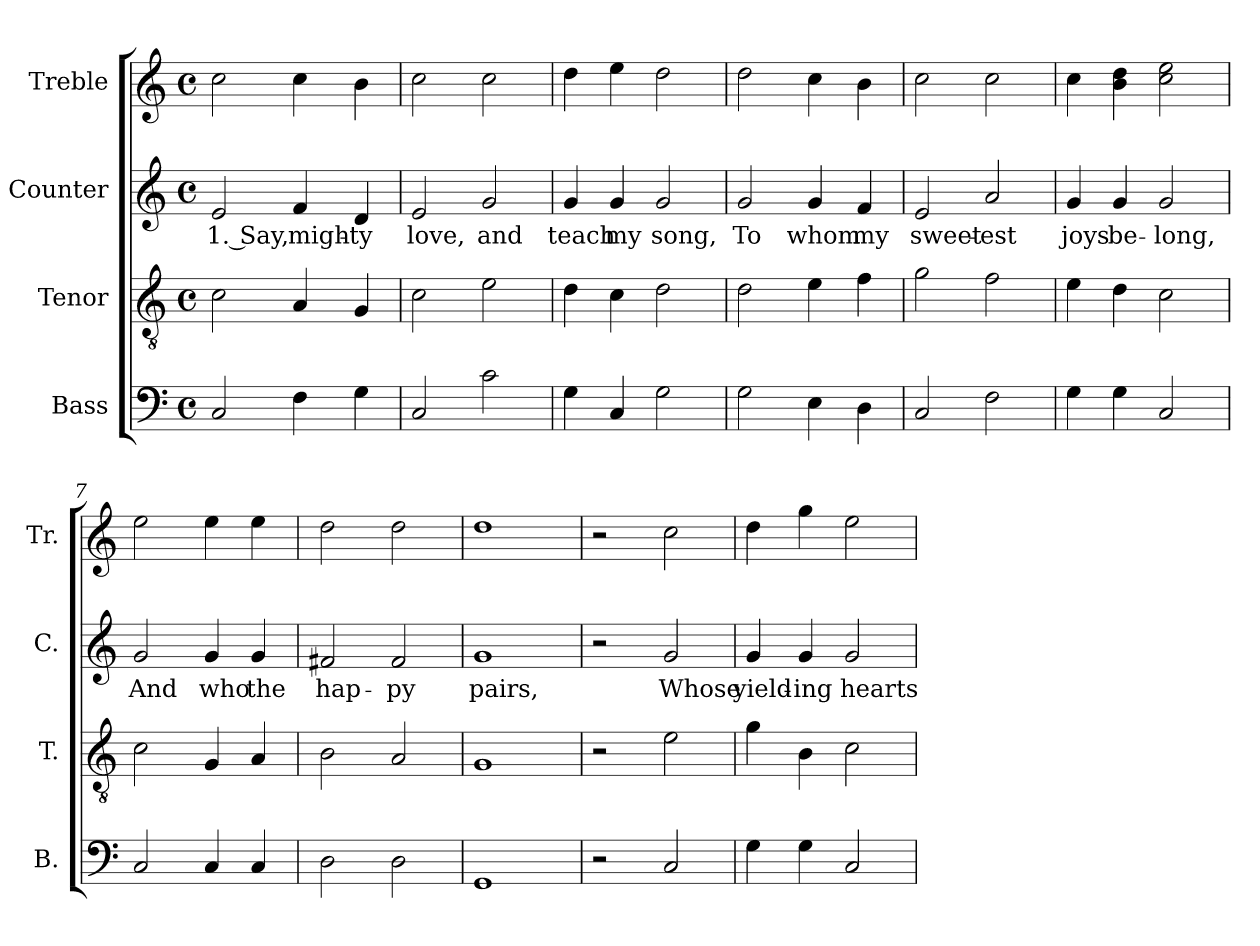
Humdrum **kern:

**kern	**kern	**kern	**text	**kern
*part4	*part3	*part2	*part2	*part1
*staff4	*staff3	*staff2	*staff2	*staff1
*I"Bass	*I"Tenor	*I"Counter	*	*I"Treble
*I'B.	*I'T.	*I'C.	*	*I'Tr.
*clefF4	*clefGv2	*clefG2	*	*clefG2
*k[]	*k[]	*k[]	*	*k[]
*C:	*C:	*C:	*	*C:
*M4/4	*M4/4	*M4/4	*	*M4/4
*met(c)	*met(c)	*met(c)	*	*met(c)
=1	=1	=1	=1	=1
2C/	2c\	2e/	1. Say,	2cc\
4F\	4A/	4f/	migh-	4cc\
4G\	4G/	4d/	-ty	4b\
=2	=2	=2	=2	=2
2C/	2c\	2e/	love,	2cc\
2c\	2e\	2g/	and	2cc\
=3	=3	=3	=3	=3
4G\	4d\	4g/	teach	4dd\
4C/	4c\	4g/	my	4ee\
2G\	2d\	2g/	song,	2dd\
=4	=4	=4	=4	=4
2G\	2d\	2g/	To	2dd\
4E\	4e\	4g/	whom	4cc\
4D\	4f\	4f/	my	4b\
=5	=5	=5	=5	=5
2C/	2g\	2e/	sweet-	2cc\
2F\	2f\	2a/	-est	2cc\
=6	=6	=6	=6	=6
4G\	4e\	4g/	joys	4cc\
4G\	4d\	4g/	be-	4b\ 4dd\
2C/	2c\	2g/	-long,	2cc\ 2ee\
=7	=7	=7	=7	=7
2C/	2c\	2g/	And	2ee\
4C/	4G/	4g/	who	4ee\
4C/	4A/	4g/	the	4ee\
!!LO:LB:g=z
=8	=8	=8	=8	=8
2D\	2B\	2f#X/	hap-	2dd\
2D\	2A/	2f#/	-py	2dd\
=9	=9	=9	=9	=9
1GG	1G	1g	pairs,	1dd
=10	=10	=10	=10	=10
2r	2r	2r	.	2r
2C/	2e\	2g/	Whose	2cc\
=11	=11	=11	=11	=11
4G\	4g\	4g/	yield-	4dd\
4G\	4B\	4g/	-ing	4gg\
2C/	2c\	2g/	hearts	2ee\
=	=	=	=	=
*-	*-	*-	*-	*-
